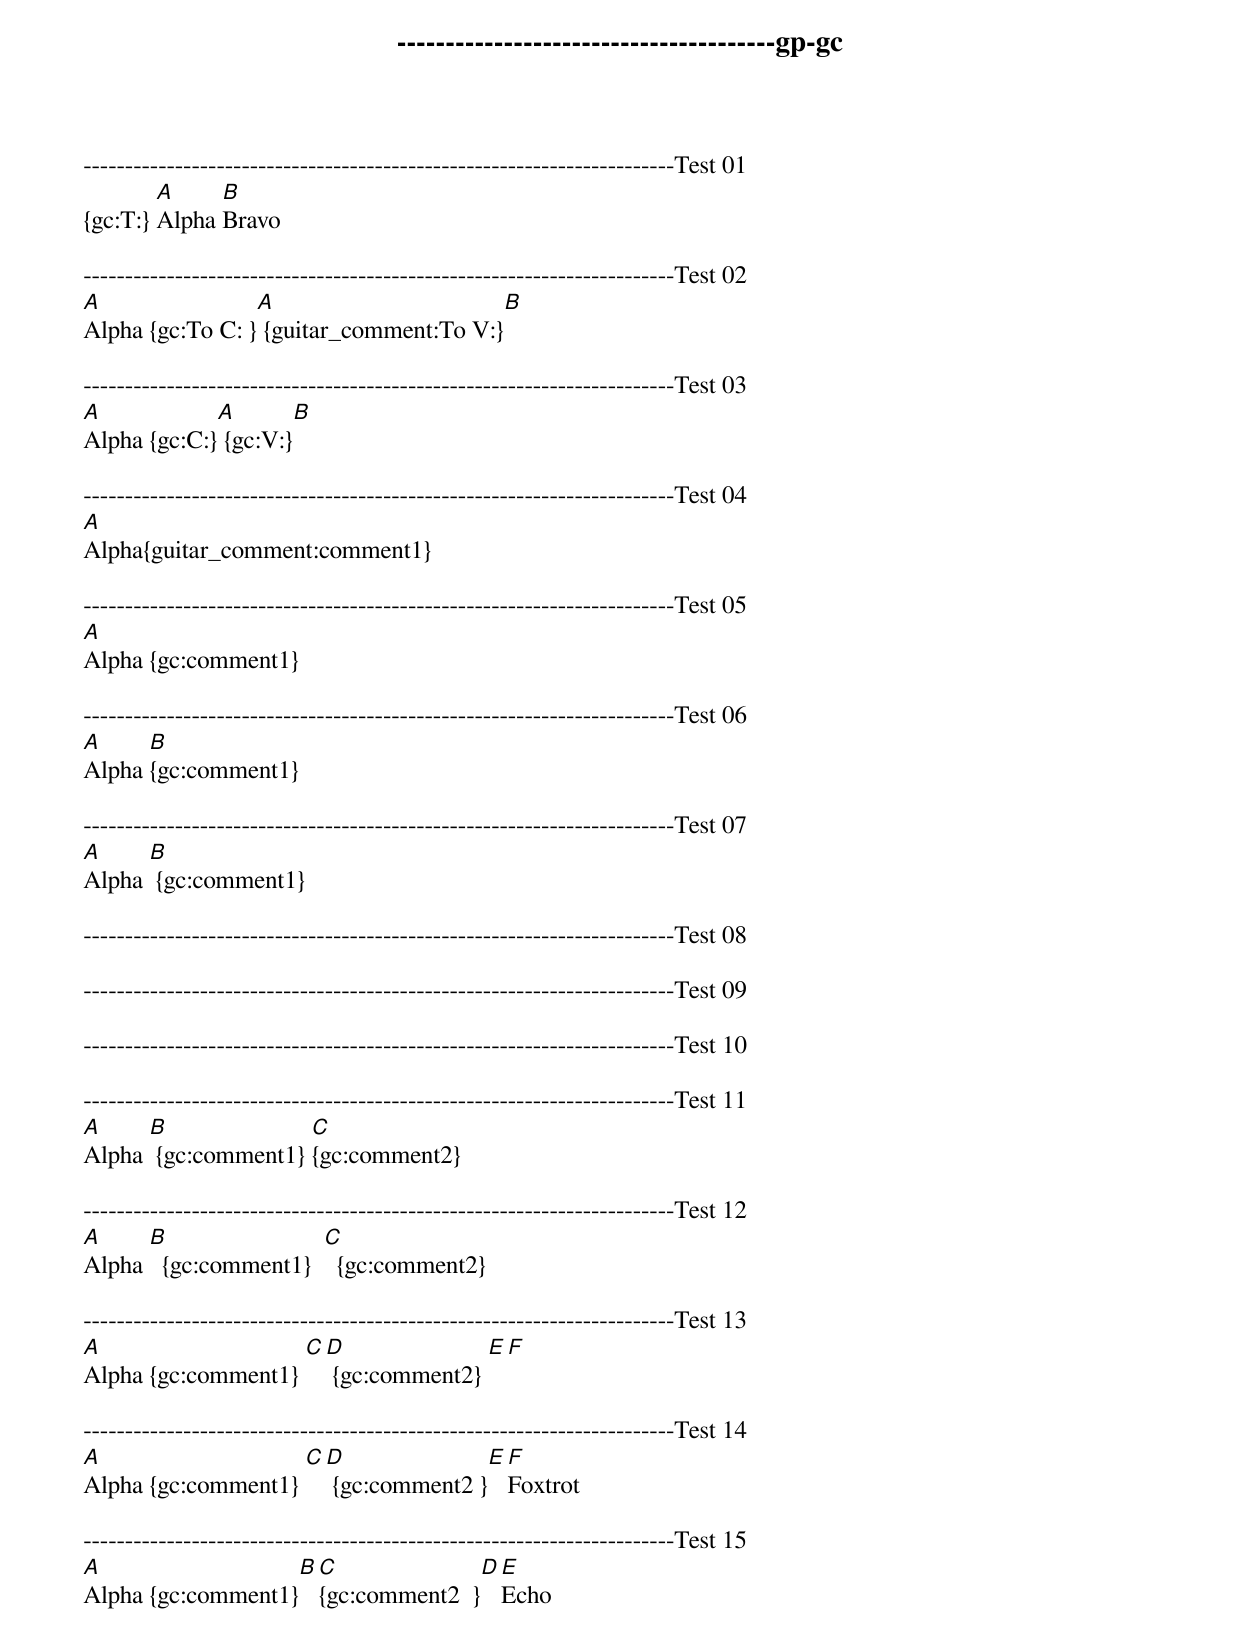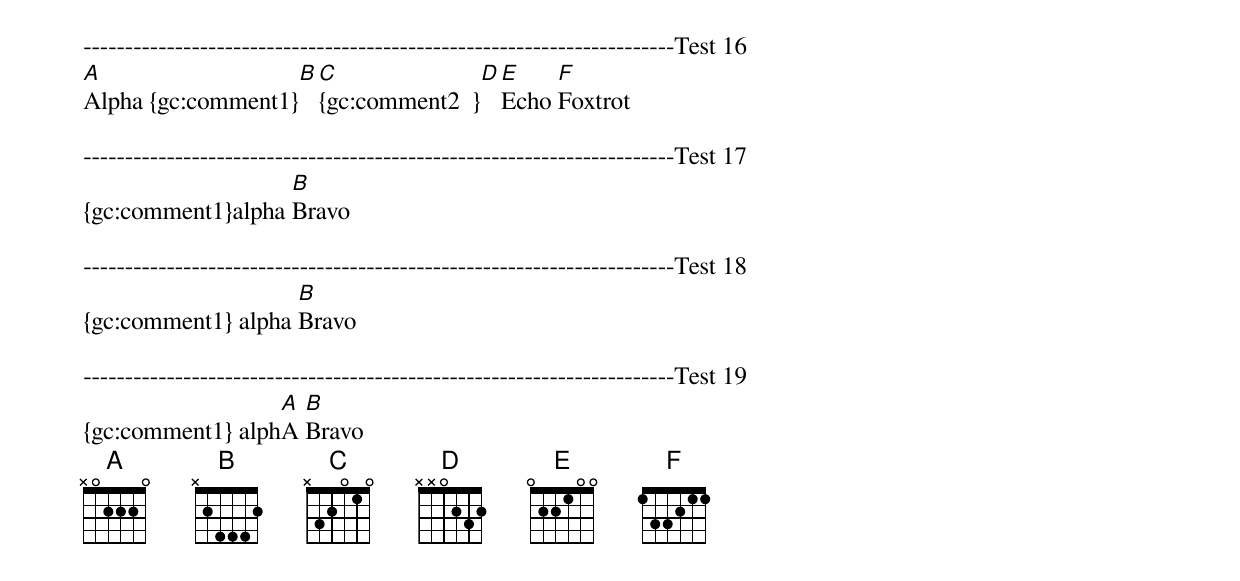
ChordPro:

{title:---------------------------------------gp-gc}
-----------------------------------------------------------------------Test 01
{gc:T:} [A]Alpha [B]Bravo

-----------------------------------------------------------------------Test 02
[A]Alpha {gc:To C: }[A] {guitar_comment:To V:}[B]

-----------------------------------------------------------------------Test 03
[A]Alpha {gc:C:}[A] {gc:V:}[B]

-----------------------------------------------------------------------Test 04
[A]Alpha{guitar_comment:comment1}

-----------------------------------------------------------------------Test 05
[A]Alpha {gc:comment1}

-----------------------------------------------------------------------Test 06
[A]Alpha [B]{gc:comment1}

-----------------------------------------------------------------------Test 07
[A]Alpha [B] {gc:comment1}

-----------------------------------------------------------------------Test 08
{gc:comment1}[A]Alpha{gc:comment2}

-----------------------------------------------------------------------Test 09
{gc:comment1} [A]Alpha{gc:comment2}

-----------------------------------------------------------------------Test 10
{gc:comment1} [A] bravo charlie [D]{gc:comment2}

-----------------------------------------------------------------------Test 11
[A]Alpha [B] {gc:comment1} [C]{gc:comment2}

-----------------------------------------------------------------------Test 12
[A]Alpha [B]  {gc:comment1}  [C]  {gc:comment2}

-----------------------------------------------------------------------Test 13
[A]Alpha {gc:comment1} [C][D] {gc:comment2} [E][F]

-----------------------------------------------------------------------Test 14
[A]Alpha {gc:comment1} [C][D] {gc:comment2 }[E][F]Foxtrot

-----------------------------------------------------------------------Test 15
[A]Alpha {gc:comment1}[B][C]{gc:comment2  }[D][E]Echo

-----------------------------------------------------------------------Test 16
[A]Alpha {gc:comment1}[B][C]{gc:comment2  }[D][E]Echo [F]Foxtrot

-----------------------------------------------------------------------Test 17
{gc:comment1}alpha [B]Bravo

-----------------------------------------------------------------------Test 18
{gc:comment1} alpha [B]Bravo

-----------------------------------------------------------------------Test 19
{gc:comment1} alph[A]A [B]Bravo
